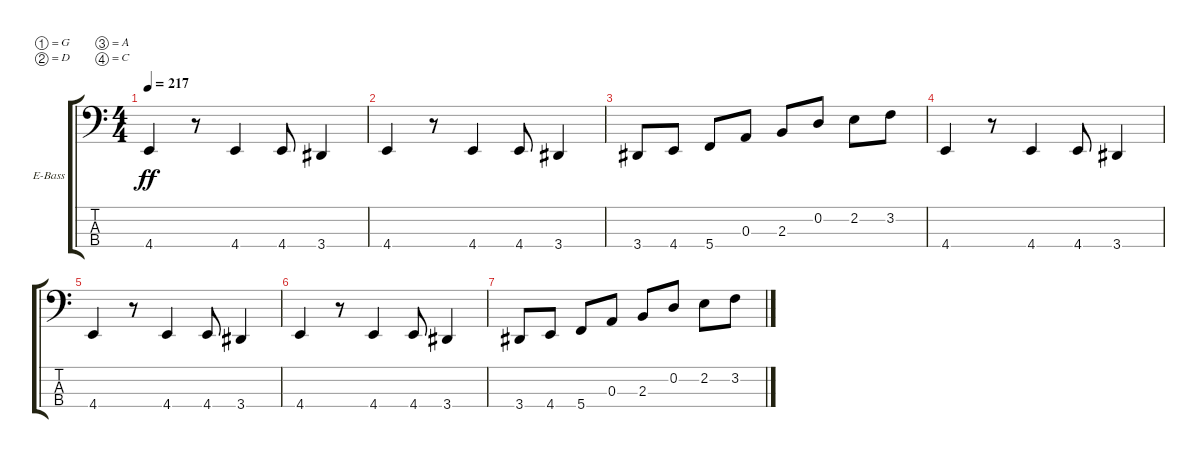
\bracketExtendMode groupsimilarinstruments
\firstSystemTrackNameOrientation horizontal
\otherSystemsTrackNameOrientation horizontal
\track ("Bass" "E-Bass") {instrument electricbassfinger}
\staff {score tabs}
\tuning (G2 D2 A1 C1)
\ts (4 4)
\tempo 217
\clef f4
\ks c
4.4.4{dy ff} r.8 4.4.4 4.4.8 3.4.4 |
4.4.4 r.8 4.4.4 4.4.8 3.4.4 |
3.4.8 4.4.8 5.4.8 0.3.8 2.3.8 0.2.8 2.2.8 3.2.8 |
4.4.4 r.8 4.4.4 4.4.8 3.4.4 |
4.4.4 r.8 4.4.4 4.4.8 3.4.4 |
4.4.4 r.8 4.4.4 4.4.8 3.4.4 |
3.4.8 4.4.8 5.4.8 0.3.8 2.3.8 0.2.8 2.2.8 3.2.8
